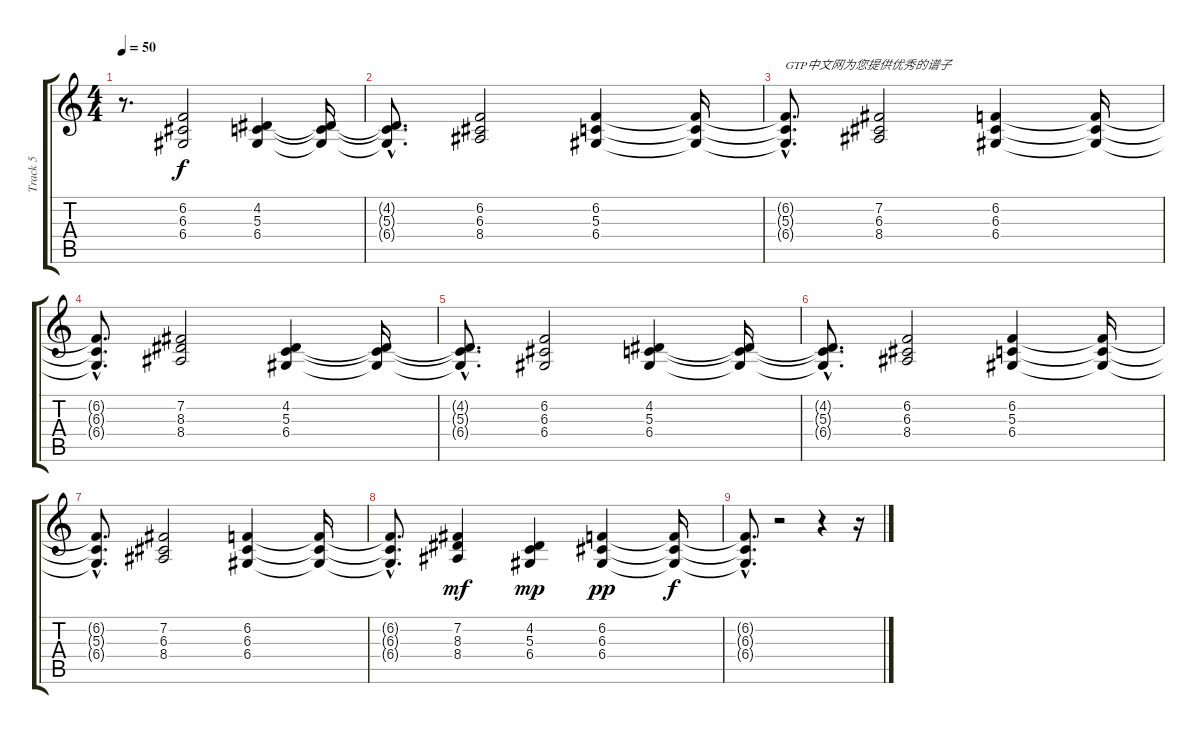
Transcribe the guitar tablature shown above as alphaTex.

\track ("Track 5" "Track 5") {instrument stringensemble1}
\staff {score tabs}
\tuning (E4 B3 G3 D3 A2 E2) {hide}
\ts (4 4)
\tempo 50
\clef g2
\ks c
r.8{d dy f instrument stringensemble1} (6.2 6.3 6.4).2 (4.2 5.3 6.4).4 (4.2{t} 5.3{t} 6.4{t}).16 |
(4.2{hac t} 5.3{hac t} 6.4{hac t}).8{d} (6.2 6.3 8.4).2 (6.2 5.3 6.4).4 (6.2{t} 5.3{t} 6.4{t}).16 |
(6.2{hac t} 5.3{hac t} 6.4{hac t}).8{d txt "GTP中文网为您提供优秀的谱子"} (7.2 6.3 8.4).2 (6.2 6.3 6.4).4 (6.2{t} 6.3{t} 6.4{t}).16 |
(6.2{hac t} 6.3{hac t} 6.4{hac t}).8{d} (7.2 8.3 8.4).2 (4.2 5.3 6.4).4 (4.2{t} 5.3{t} 6.4{t}).16 |
(4.2{hac t} 5.3{hac t} 6.4{hac t}).8{d} (6.2 6.3 6.4).2 (4.2 5.3 6.4).4 (4.2{t} 5.3{t} 6.4{t}).16 |
(4.2{hac t} 5.3{hac t} 6.4{hac t}).8{d} (6.2 6.3 8.4).2 (6.2 5.3 6.4).4 (6.2{t} 5.3{t} 6.4{t}).16 |
(6.2{hac t} 5.3{hac t} 6.4{hac t}).8{d} (7.2 6.3 8.4).2 (6.2 6.3 6.4).4 (6.2{t} 6.3{t} 6.4{t}).16 |
(6.2{hac t} 6.3{hac t} 6.4{hac t}).8{d} (7.2 8.3 8.4).4{dy mf} (4.2 5.3 6.4).4{dy mp} (6.2 6.3 6.4).4{dy pp} (6.2{t} 6.3{t} 6.4{t}).16{dy f} |
(6.2{hac t} 6.3{hac t} 6.4{hac t}).8{d} r.2 r.4 r.16
